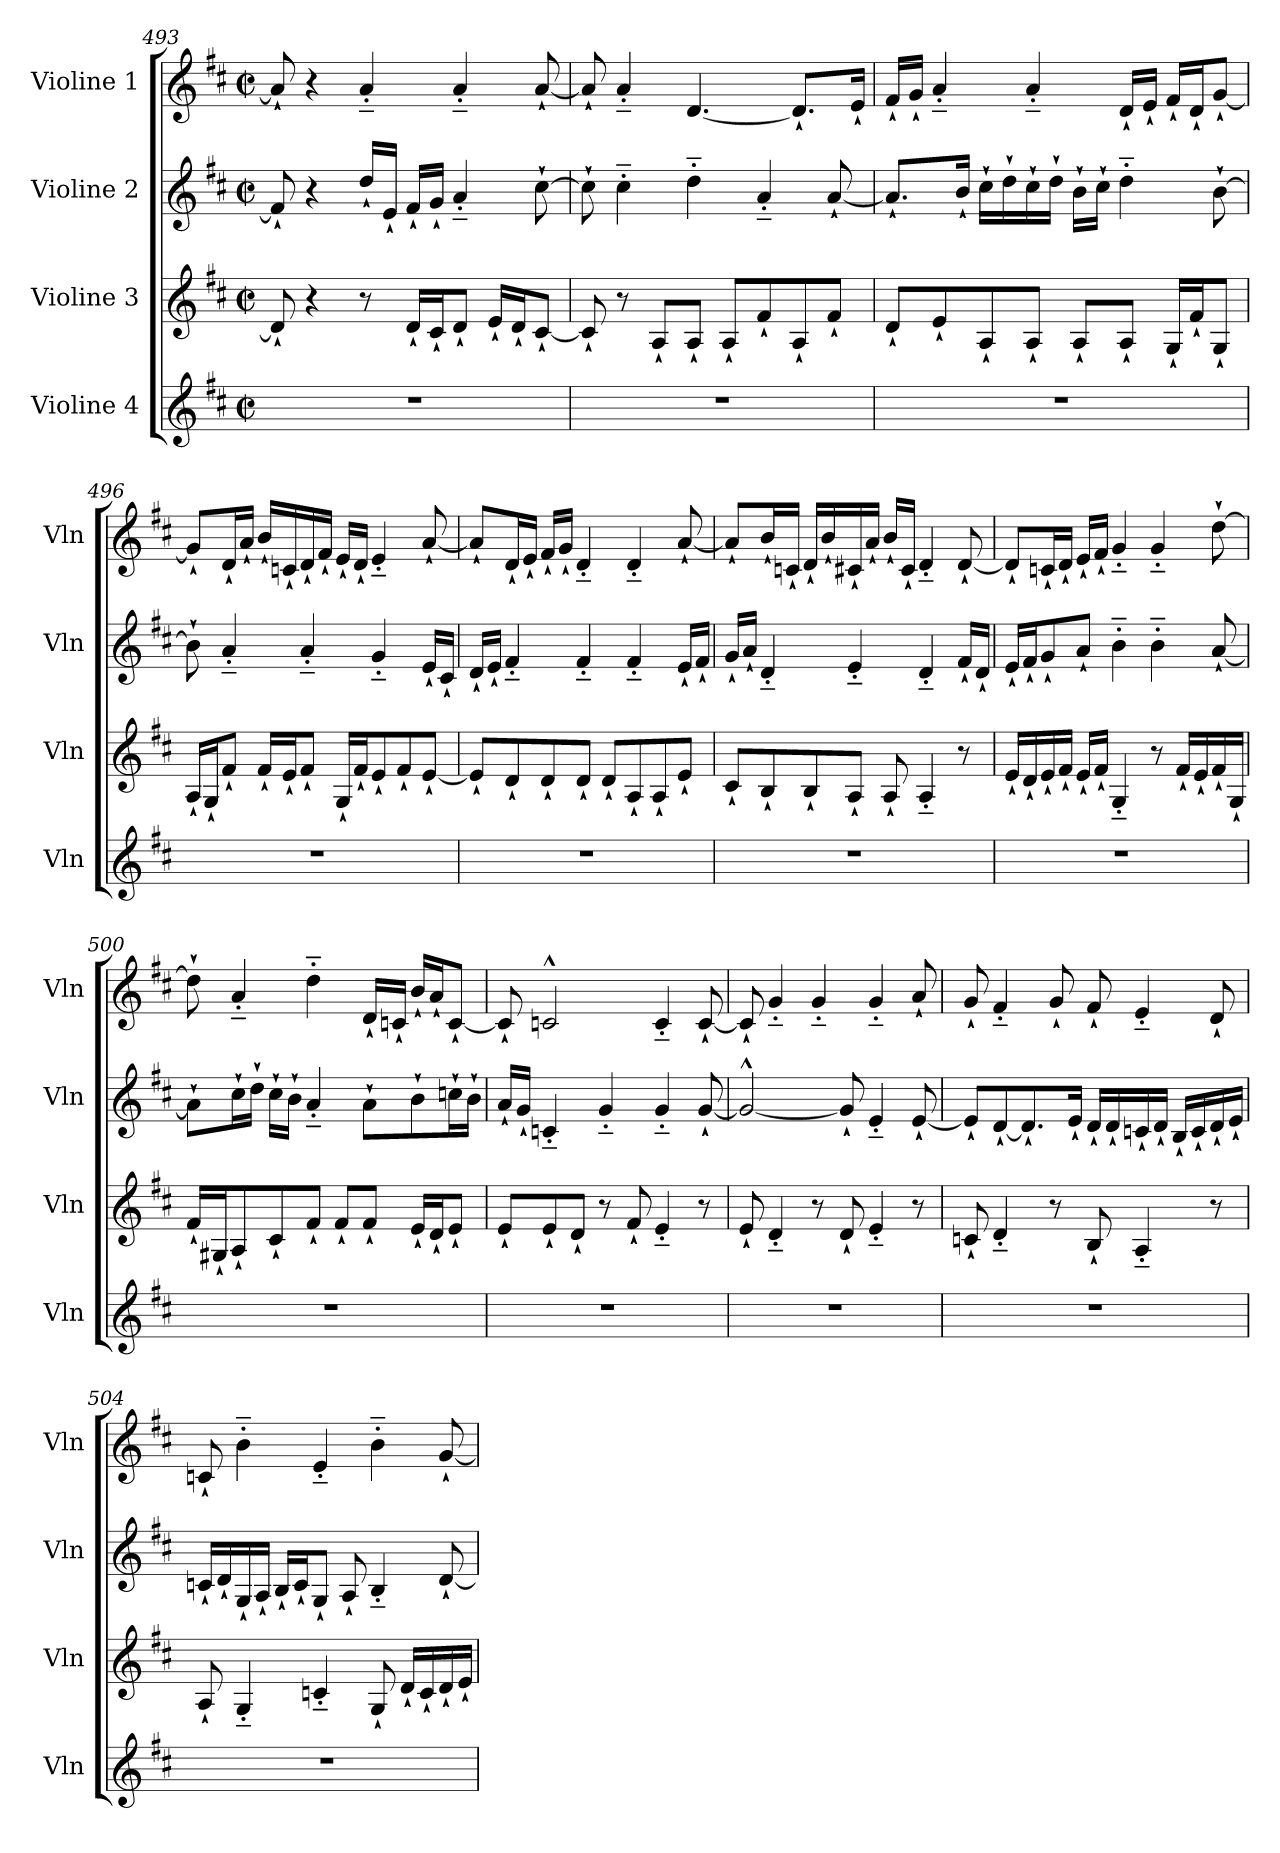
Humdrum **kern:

**kern	**kern	**kern	**kern
*part4	*part3	*part2	*part1
*staff4	*staff3	*staff2	*staff1
*I"Violine 4	*I"Violine 3	*I"Violine 2	*I"Violine 1
*I'Vln	*I'Vln	*I'Vln	*I'Vln
*clefG2	*clefG2	*clefG2	*clefG2
*k[f#c#]	*k[f#c#]	*k[f#c#]	*k[f#c#]
*D:	*D:	*D:	*D:
*M2/2	*M2/2	*M2/2	*M2/2
*met(c|)	*met(c|)	*met(c|)	*met(c|)
=493	=493	=493	=493
1r	8d`/]	8f#`/]	8a`/]
.	4r	4r	4r
.	8r	16dd`/LL	4a~'/
.	.	16e`/JJ	.
.	16d`/LL	16f#`/LL	.
.	16c#`/J	16g`/JJ	.
.	8d`/J	4a~'/	4a~'/
.	16e`/LL	.	.
.	16d`/J	.	.
.	[8c#`/J	[8cc#`\	[8a`/
=494	=494	=494	=494
1r	8c#`/]	8cc#`\]	8a`/]
.	8r	4cc#~'\	4a~'/
.	8A`/L	.	.
.	8A`/J	4dd~'\	[4.d/
.	8A`/L	.	.
.	8f#`/	4a~'/	.
.	8A`/	.	8.d`/L]
.	8f#`/J	[8a`/	.
.	.	.	16e`/Jk
!!LO:LB:g=z
=495	=495	=495	=495
1r	8d`/L	8.a`/L]	16f#`/LL
.	.	.	16g`/JJ
.	8e`/	.	4a~'/
.	.	16b`/Jk	.
.	8A`/	16cc#`\LL	.
.	.	16dd`\	.
.	8A`/J	16cc#`\	4a~'/
.	.	16dd`\JJ	.
.	8A`/L	16b`\LL	.
.	.	16cc#`\JJ	.
.	8A`/J	4dd~'\	16d`/LL
.	.	.	16e`/JJ
.	16G`/LL	.	16f#`/LL
.	16f#`/J	.	16d`/J
.	8G`/J	[8b`\	[8g`/J
=496	=496	=496	=496
1r	16A`/LL	8b`\]	8g`/L]
.	16G`/J	.	.
.	8f#`/J	4a~'/	16d`/L
.	.	.	16a`/JJ
.	16f#`/LL	.	16b`/LL
.	16e`/J	.	16cn`/
.	8f#`/J	4a~'/	16d`/
.	.	.	16f#`/JJ
.	16G`/LL	.	16e`/LL
.	16f#`/J	.	16d`/JJ
.	8e`/	4g~'/	4e~'/
.	8f#`/	.	.
.	[8e`/J	16e`/LL	[8a`/
.	.	16c#`/JJ	.
=497	=497	=497	=497
1r	8e`/L]	16d`/LL	8a`/L]
.	.	16e`/JJ	.
.	8d`/	4f#~'/	16d`/L
.	.	.	16e`/JJ
.	8d`/	.	16f#`/LL
.	.	.	16g`/JJ
.	8d`/J	4f#~'/	4d~'/
.	8d`/L	.	.
.	8A`/	4f#~'/	4d~'/
.	8A`/	.	.
.	8e`/J	16e`/LL	[8a`/
.	.	16f#`/JJ	.
!!LO:LB:g=z
=498	=498	=498	=498
1r	8c#`/L	16g`/LL	8a`/L]
.	.	16a`/JJ	.
.	8B`/	4d~'/	16b`/L
.	.	.	16cn`/JJ
.	8B`/	.	16d`/LL
.	.	.	16b`/
.	8A`/J	4e~'/	16c#X`/
.	.	.	16a`/JJ
.	8A`/	.	16b`/LL
.	.	.	16c#`/JJ
.	4A~'/	4d~'/	4d~'/
.	8r	16f#`/LL	[8d`/
.	.	16d`/JJ	.
=499	=499	=499	=499
1r	16e`/LL	16e`/LL	8d`/L]
.	16d`/	16f#`/J	.
.	16e`/	8g`/	16cn`/L
.	16f#`/JJ	.	16d`/JJ
.	16e`/LL	8a`/J	16e`/LL
.	16f#`/JJ	.	16f#`/JJ
.	4G~'/	4b~'\	4g~'/
.	8r	4b~'\	4g~'/
.	16f#`/LL	.	.
.	16e`/	.	.
.	16f#`/	[8a`/	[8dd`\
.	16G`/JJ	.	.
=500	=500	=500	=500
1r	16f#`/LL	8a`\L]	8dd`\]
.	16G#X`/J	.	.
.	8A`/	16cc#`\L	4a~'/
.	.	16dd`\JJ	.
.	8c#`/	16cc#`\LL	.
.	.	16b`\JJ	.
.	8f#`/J	4a~'/	4dd~'\
.	8f#`/L	.	.
.	8f#`/J	8a`\L	16d`/LL
.	.	.	16cn`/JJ
.	16e`/LL	8b`\	16b`/LL
.	16d`/J	.	16a`/J
.	8e`/J	16ccn`\L	[8c`/J
.	.	16b`\JJ	.
!!LO:PB:g=z
=501	=501	=501	=501
1r	8e`/L	16a`/LL	8c`/]
.	.	16g`/JJ	.
.	8e`/	4cn~'/	2cn^^/
.	8d`/J	.	.
.	8r	4g~'/	.
.	8f#`/	.	.
.	4e~'/	4g~'/	4c~'/
.	8r	[8g`/	[8c`/
=502	=502	=502	=502
1r	8e`/	2g^^/_	8c`/]
.	4d~'/	.	4g~'/
.	8r	.	4g~'/
.	8d`/	8g`/]	.
.	4e~'/	4e~'/	4g~'/
.	8r	[8e`/	8a`/
=503	=503	=503	=503
1r	8cn`/	8e`/L]	8g`/
.	4d~'/	[8d`/	4f#~'/
.	.	8.d`/]	.
.	8r	.	8g`/
.	.	16e`/Jk	.
.	8B`/	16d`/LL	8f#`/
.	.	16d`/	.
.	4A~'/	16cn`/	4e~'/
.	.	16d`/JJ	.
.	.	16B`/LL	.
.	.	16c`/	.
.	8r	16d`/	8d`/
.	.	16e`/JJ	.
!!LO:LB:g=z
=504	=504	=504	=504
1r	8A`/	16cn`/LL	8cn`/
.	.	16d`/	.
.	4G~'/	16G`/	4b~'\
.	.	16A`/JJ	.
.	.	16B`/LL	.
.	.	16c`/J	.
.	4cn~'/	8G`/J	4e~'/
.	.	8A`/	.
.	8G`/	4B~'/	4b~'\
.	16d`/LL	.	.
.	16c`/	.	.
.	16d`/	[8d`/	[8g`/
.	16e`/JJ	.	.
=	=	=	=
*-	*-	*-	*-
